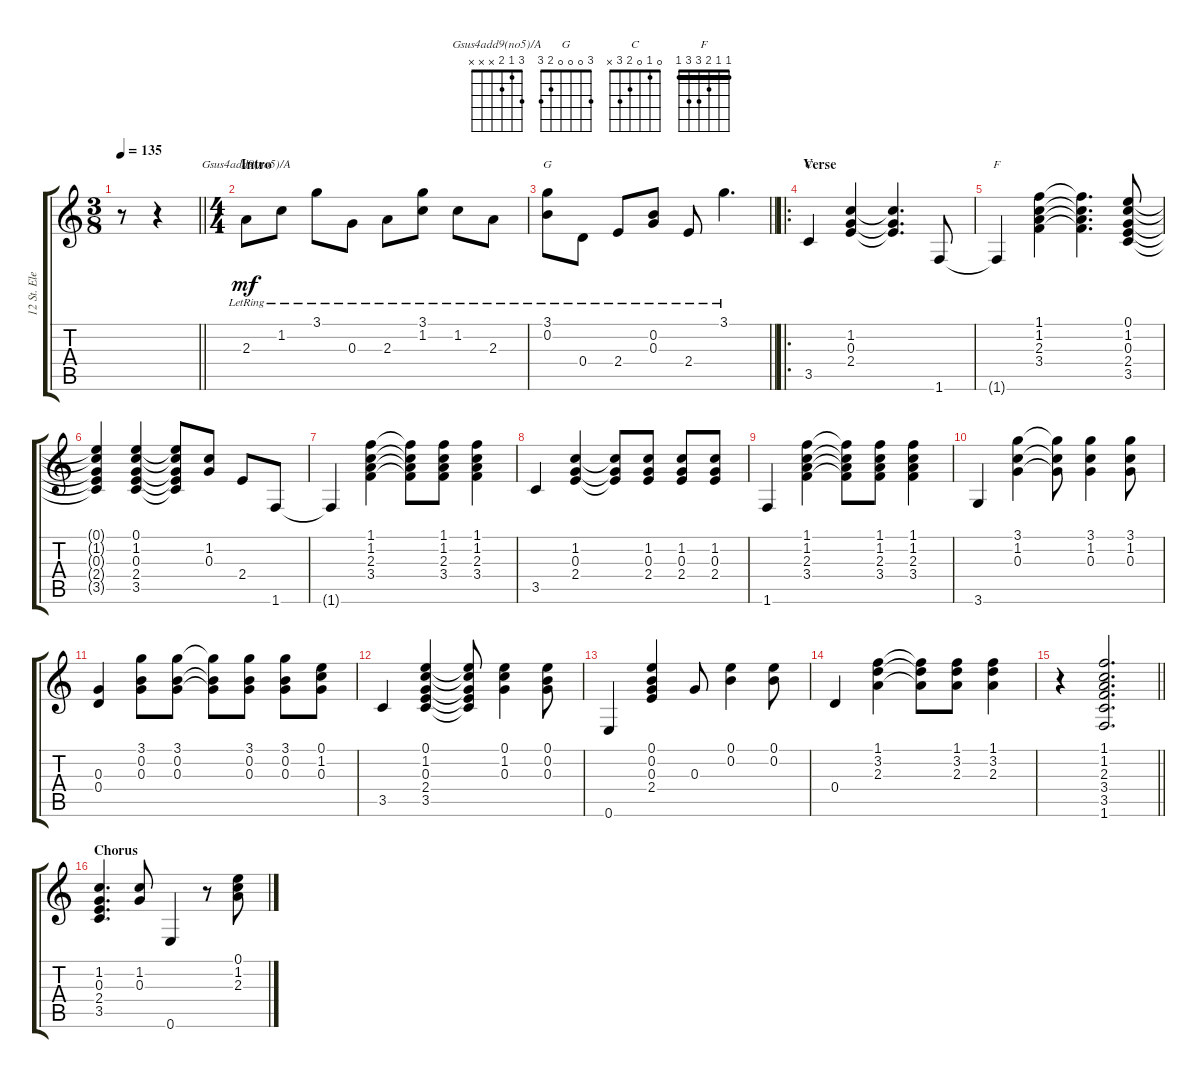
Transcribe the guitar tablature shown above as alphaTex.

\track ("12 St. Electric Guitar" "12 St. Ele") {instrument electricguitarclean}
\staff {score tabs}
\tuning (E4 B3 G3 D3 A2 E2) {hide}
\chord ("Gsus4add9(no5)/A" 3 1 2 x x x)
\chord ("G" 3 0 0 0 2 3)
\chord ("C" 0 1 0 2 3 x)
\chord ("F" 1 1 2 3 3 1) {barre 1}
\ts (3 8)
\tempo 135
\clef g2
\barLineRight lightlight
\ks c
r.8{dy mf instrument electricguitarclean} r.4 |
\ts (4 4)
\section ("" "Intro")
2.3{lr}.8{ch "Gsus4add9(no5)/A"} 1.2{lr}.8 3.1{lr}.8 0.3{lr}.8 2.3{lr}.8 (3.1{lr} 1.2{lr}).8 1.2{lr}.8 2.3{lr}.8 |
\barLineRight lightlight
(3.1{lr} 0.2{lr}).8{ch "G"} 0.4{lr}.8 2.4{lr}.8 (0.2{lr} 0.3{lr}).8 2.4{lr}.8 3.1{lr}.4{d} |
\ro
\section ("" "Verse")
3.5.4{ch "C"} (1.2 0.3 2.4).4 (1.2{t} 0.3{t} 2.4{t}).4{d} 1.6.8 |
1.6{t}.4{ch "F"} (1.1 1.2 2.3 3.4).4 (1.1{t} 1.2{t} 2.3{t} 3.4{t}).4{d} (0.1 1.2 0.3 2.4 3.5).8 |
(0.1{t} 1.2{t} 0.3{t} 2.4{t} 3.5{t}).4 (0.1 1.2 0.3 2.4 3.5).4 (0.1{t} 1.2{t} 0.3{t} 2.4{t} 3.5{t}).8 (1.2 0.3).8 2.4.8 1.6.8 |
1.6{t}.4 (1.1 1.2 2.3 3.4).4 (1.1{t} 1.2{t} 2.3{t} 3.4{t}).8 (1.1 1.2 2.3 3.4).8 (1.1 1.2 2.3 3.4).4 |
3.5.4 (1.2 0.3 2.4).4 (1.2{t} 0.3{t} 2.4{t}).8 (1.2 0.3 2.4).8 (1.2 0.3 2.4).8 (1.2 0.3 2.4).8 |
1.6.4 (1.1 1.2 2.3 3.4).4 (1.1{t} 1.2{t} 2.3{t} 3.4{t}).8 (1.1 1.2 2.3 3.4).8 (1.1 1.2 2.3 3.4).4 |
3.6.4 (3.1 1.2 0.3).4 (3.1{t} 1.2{t} 0.3{t}).8 (3.1 1.2 0.3).4 (3.1 1.2 0.3).8 |
(0.3 0.4).4 (3.1 0.2 0.3).8 (3.1 0.2 0.3).8 (3.1{t} 0.2{t} 0.3{t}).8 (3.1 0.2 0.3).8 (3.1 0.2 0.3).8 (0.1 1.2 0.3).8 |
3.5.4 (0.1 1.2 0.3 2.4 3.5).4 (0.1{t} 1.2{t} 0.3{t} 2.4{t} 3.5{t}).8 (0.1 1.2 0.3).4 (0.1 0.2 0.3).8 |
0.6.4 (0.1 0.2 0.3 2.4).4 0.3.8 (0.1 0.2).4 (0.1 0.2).8 |
0.4.4 (1.1 3.2 2.3).4 (1.1{t} 3.2{t} 2.3{t}).8 (1.1 3.2 2.3).8 (1.1 3.2 2.3).4 |
\barLineRight lightlight
r.4 (1.1 1.2 2.3 3.4 3.5 1.6).2{d} |
\section ("" "Chorus")
(1.2 0.3 2.4 3.5).4{d} (1.2 0.3).8 0.6.4 r.8 (0.1 1.2 2.3).8
